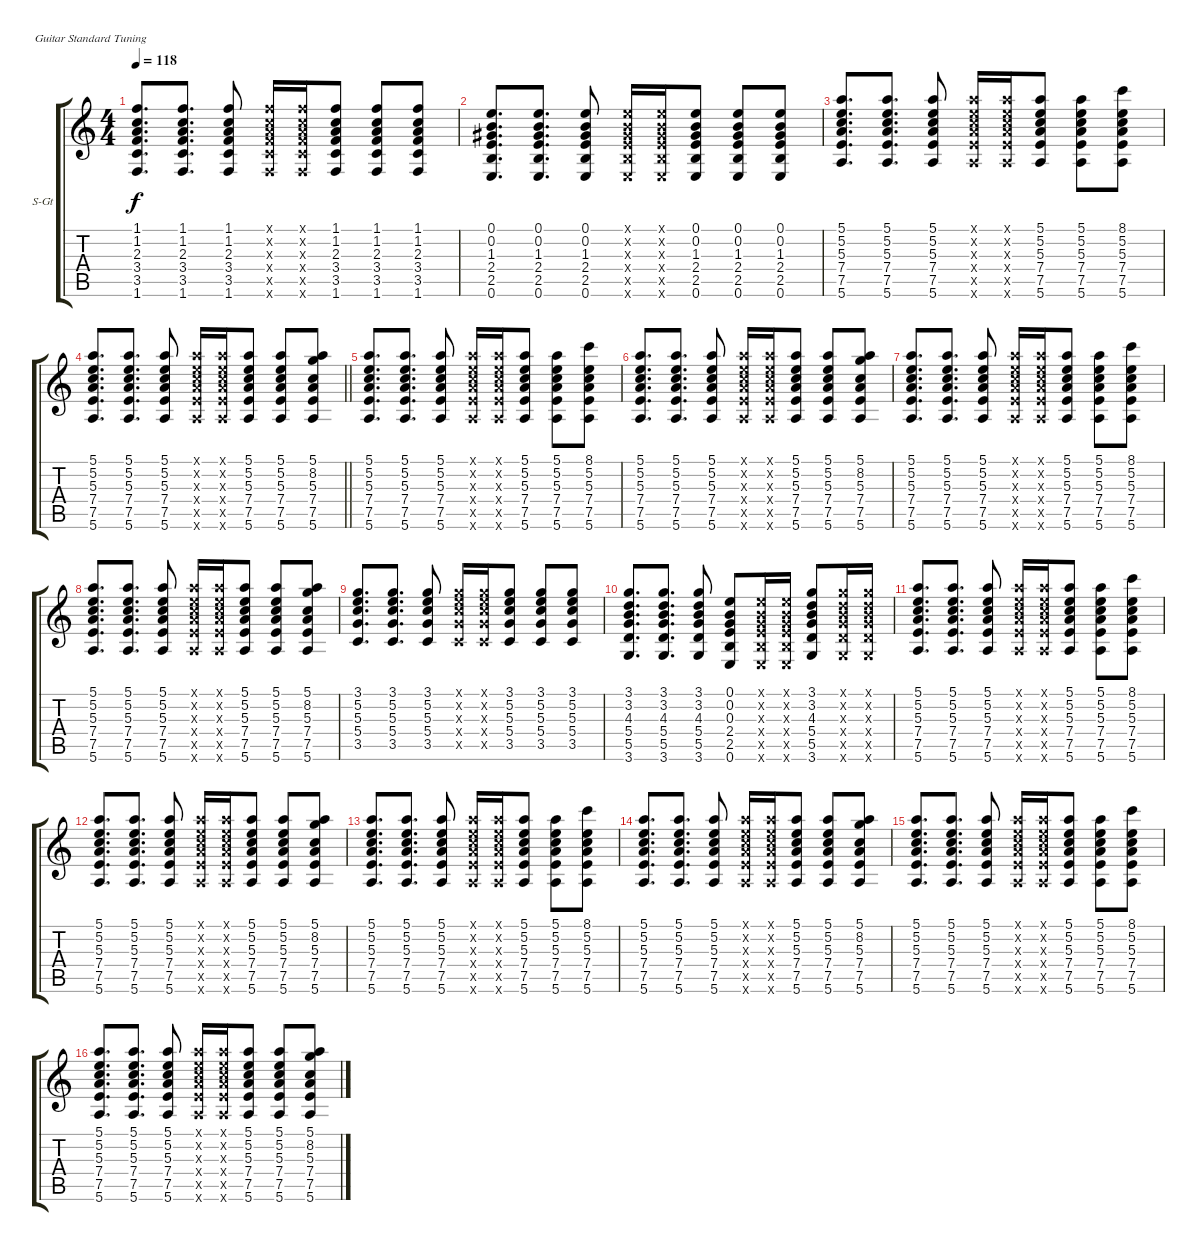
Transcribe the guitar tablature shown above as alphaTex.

\bracketExtendMode groupsimilarinstruments
\firstSystemTrackNameOrientation horizontal
\otherSystemsTrackNameOrientation horizontal
\track ("Гитара 1" "S-Gt") {instrument acousticguitarsteel}
\staff {score tabs}
\tuning (E4 B3 G3 D3 A2 E2)
\ts (4 4)
\tempo 118
\clef g2
\ks c
(1.1 1.2 2.3 3.4 3.5 1.6).8{d dy f} (1.1 1.2 2.3 3.4 3.5 1.6).8{d} (1.1 1.2 2.3 3.4 3.5 1.6).8 (1.1{x} 1.2{x} 2.3{x} 3.4{x} 3.5{x} 1.6{x}).16 (1.1{x} 1.2{x} 2.3{x} 3.4{x} 3.5{x} 1.6{x}).16 (1.1 1.2 2.3 3.4 3.5 1.6).8 (1.1 1.2 2.3 3.4 3.5 1.6).8 (1.1 1.2 2.3 3.4 3.5 1.6).8 |
(0.1 0.2 1.3 2.4 2.5 0.6).8{d} (0.1 0.2 1.3 2.4 2.5 0.6).8{d} (0.1 0.2 1.3 2.4 2.5 0.6).8 (0.1{x} 0.2{x} 1.3{x} 2.4{x} 2.5{x} 0.6{x}).16 (0.1{x} 0.2{x} 1.3{x} 2.4{x} 2.5{x} 0.6{x}).16 (0.1 0.2 1.3 2.4 2.5 0.6).8 (0.1 0.2 1.3 2.4 2.5 0.6).8 (0.1 0.2 1.3 2.4 2.5 0.6).8 |
(5.1 5.2 5.3 7.4 7.5 5.6).8{d} (5.1 5.2 5.3 7.4 7.5 5.6).8{d} (5.1 5.2 5.3 7.4 7.5 5.6).8 (5.1{x} 5.2{x} 5.3{x} 7.4{x} 7.5{x} 5.6{x}).16 (5.1{x} 5.2{x} 5.3{x} 7.4{x} 7.5{x} 5.6{x}).16 (5.1 5.2 5.3 7.4 7.5 5.6).8 (5.1 5.2 5.3 7.4 7.5 5.6).8 (8.1 5.2 5.3 7.4 7.5 5.6).8 |
\barLineRight lightlight
(5.1 5.2 5.3 7.4 7.5 5.6).8{d} (5.1 5.2 5.3 7.4 7.5 5.6).8{d} (5.1 5.2 5.3 7.4 7.5 5.6).8 (5.1{x} 5.2{x} 5.3{x} 7.4{x} 7.5{x} 5.6{x}).16 (5.1{x} 5.2{x} 5.3{x} 7.4{x} 7.5{x} 5.6{x}).16 (5.1 5.2 5.3 7.4 7.5 5.6).8 (5.1 5.2 5.3 7.4 7.5 5.6).8 (5.1 8.2 5.3 7.4 7.5 5.6).8 |
(5.1 5.2 5.3 7.4 7.5 5.6).8{d} (5.1 5.2 5.3 7.4 7.5 5.6).8{d} (5.1 5.2 5.3 7.4 7.5 5.6).8 (5.1{x} 5.2{x} 5.3{x} 7.4{x} 7.5{x} 5.6{x}).16 (5.1{x} 5.2{x} 5.3{x} 7.4{x} 7.5{x} 5.6{x}).16 (5.1 5.2 5.3 7.4 7.5 5.6).8 (5.1 5.2 5.3 7.4 7.5 5.6).8 (8.1 5.2 5.3 7.4 7.5 5.6).8 |
(5.1 5.2 5.3 7.4 7.5 5.6).8{d} (5.1 5.2 5.3 7.4 7.5 5.6).8{d} (5.1 5.2 5.3 7.4 7.5 5.6).8 (5.1{x} 5.2{x} 5.3{x} 7.4{x} 7.5{x} 5.6{x}).16 (5.1{x} 5.2{x} 5.3{x} 7.4{x} 7.5{x} 5.6{x}).16 (5.1 5.2 5.3 7.4 7.5 5.6).8 (5.1 5.2 5.3 7.4 7.5 5.6).8 (5.1 8.2 5.3 7.4 7.5 5.6).8 |
(5.1 5.2 5.3 7.4 7.5 5.6).8{d} (5.1 5.2 5.3 7.4 7.5 5.6).8{d} (5.1 5.2 5.3 7.4 7.5 5.6).8 (5.1{x} 5.2{x} 5.3{x} 7.4{x} 7.5{x} 5.6{x}).16 (5.1{x} 5.2{x} 5.3{x} 7.4{x} 7.5{x} 5.6{x}).16 (5.1 5.2 5.3 7.4 7.5 5.6).8 (5.1 5.2 5.3 7.4 7.5 5.6).8 (8.1 5.2 5.3 7.4 7.5 5.6).8 |
(5.1 5.2 5.3 7.4 7.5 5.6).8{d} (5.1 5.2 5.3 7.4 7.5 5.6).8{d} (5.1 5.2 5.3 7.4 7.5 5.6).8 (5.1{x} 5.2{x} 5.3{x} 7.4{x} 7.5{x} 5.6{x}).16 (5.1{x} 5.2{x} 5.3{x} 7.4{x} 7.5{x} 5.6{x}).16 (5.1 5.2 5.3 7.4 7.5 5.6).8 (5.1 5.2 5.3 7.4 7.5 5.6).8 (5.1 8.2 5.3 7.4 7.5 5.6).8 |
(3.1 5.2 5.3 5.4 3.5).8{d} (3.1 5.2 5.3 5.4 3.5).8{d} (3.1 5.2 5.3 5.4 3.5).8 (3.1{x} 5.2{x} 5.3{x} 5.4{x} 3.5{x}).16 (3.1{x} 5.2{x} 5.3{x} 5.4{x} 3.5{x}).16 (3.1 5.2 5.3 5.4 3.5).8 (3.1 5.2 5.3 5.4 3.5).8 (3.1 5.2 5.3 5.4 3.5).8 |
(3.1 3.2 4.3 5.4 5.5 3.6).8{d} (3.1 3.2 4.3 5.4 5.5 3.6).8{d} (3.1 3.2 4.3 5.4 5.5 3.6).8 (0.1 0.2 0.3 2.4 2.5 0.6).8 (0.1{x} 0.2{x} 0.3{x} 2.4{x} 2.5{x} 0.6{x}).16 (0.1{x} 0.2{x} 0.3{x} 2.4{x} 2.5{x} 0.6{x}).16 (3.1 3.2 4.3 5.4 5.5 3.6).8 (3.1{x} 3.2{x} 4.3{x} 5.4{x} 5.5{x} 3.6{x}).16 (3.1{x} 3.2{x} 4.3{x} 5.4{x} 5.5{x} 3.6{x}).16 |
(5.1 5.2 5.3 7.4 7.5 5.6).8{d} (5.1 5.2 5.3 7.4 7.5 5.6).8{d} (5.1 5.2 5.3 7.4 7.5 5.6).8 (5.1{x} 5.2{x} 5.3{x} 7.4{x} 7.5{x} 5.6{x}).16 (5.1{x} 5.2{x} 5.3{x} 7.4{x} 7.5{x} 5.6{x}).16 (5.1 5.2 5.3 7.4 7.5 5.6).8 (5.1 5.2 5.3 7.4 7.5 5.6).8 (8.1 5.2 5.3 7.4 7.5 5.6).8 |
(5.1 5.2 5.3 7.4 7.5 5.6).8{d} (5.1 5.2 5.3 7.4 7.5 5.6).8{d} (5.1 5.2 5.3 7.4 7.5 5.6).8 (5.1{x} 5.2{x} 5.3{x} 7.4{x} 7.5{x} 5.6{x}).16 (5.1{x} 5.2{x} 5.3{x} 7.4{x} 7.5{x} 5.6{x}).16 (5.1 5.2 5.3 7.4 7.5 5.6).8 (5.1 5.2 5.3 7.4 7.5 5.6).8 (5.1 8.2 5.3 7.4 7.5 5.6).8 |
(5.1 5.2 5.3 7.4 7.5 5.6).8{d} (5.1 5.2 5.3 7.4 7.5 5.6).8{d} (5.1 5.2 5.3 7.4 7.5 5.6).8 (5.1{x} 5.2{x} 5.3{x} 7.4{x} 7.5{x} 5.6{x}).16 (5.1{x} 5.2{x} 5.3{x} 7.4{x} 7.5{x} 5.6{x}).16 (5.1 5.2 5.3 7.4 7.5 5.6).8 (5.1 5.2 5.3 7.4 7.5 5.6).8 (8.1 5.2 5.3 7.4 7.5 5.6).8 |
(5.1 5.2 5.3 7.4 7.5 5.6).8{d} (5.1 5.2 5.3 7.4 7.5 5.6).8{d} (5.1 5.2 5.3 7.4 7.5 5.6).8 (5.1{x} 5.2{x} 5.3{x} 7.4{x} 7.5{x} 5.6{x}).16 (5.1{x} 5.2{x} 5.3{x} 7.4{x} 7.5{x} 5.6{x}).16 (5.1 5.2 5.3 7.4 7.5 5.6).8 (5.1 5.2 5.3 7.4 7.5 5.6).8 (5.1 8.2 5.3 7.4 7.5 5.6).8 |
(5.1 5.2 5.3 7.4 7.5 5.6).8{d} (5.1 5.2 5.3 7.4 7.5 5.6).8{d} (5.1 5.2 5.3 7.4 7.5 5.6).8 (5.1{x} 5.2{x} 5.3{x} 7.4{x} 7.5{x} 5.6{x}).16 (5.1{x} 5.2{x} 5.3{x} 7.4{x} 7.5{x} 5.6{x}).16 (5.1 5.2 5.3 7.4 7.5 5.6).8 (5.1 5.2 5.3 7.4 7.5 5.6).8 (8.1 5.2 5.3 7.4 7.5 5.6).8 |
(5.1 5.2 5.3 7.4 7.5 5.6).8{d} (5.1 5.2 5.3 7.4 7.5 5.6).8{d} (5.1 5.2 5.3 7.4 7.5 5.6).8 (5.1{x} 5.2{x} 5.3{x} 7.4{x} 7.5{x} 5.6{x}).16 (5.1{x} 5.2{x} 5.3{x} 7.4{x} 7.5{x} 5.6{x}).16 (5.1 5.2 5.3 7.4 7.5 5.6).8 (5.1 5.2 5.3 7.4 7.5 5.6).8 (5.1 8.2 5.3 7.4 7.5 5.6).8
